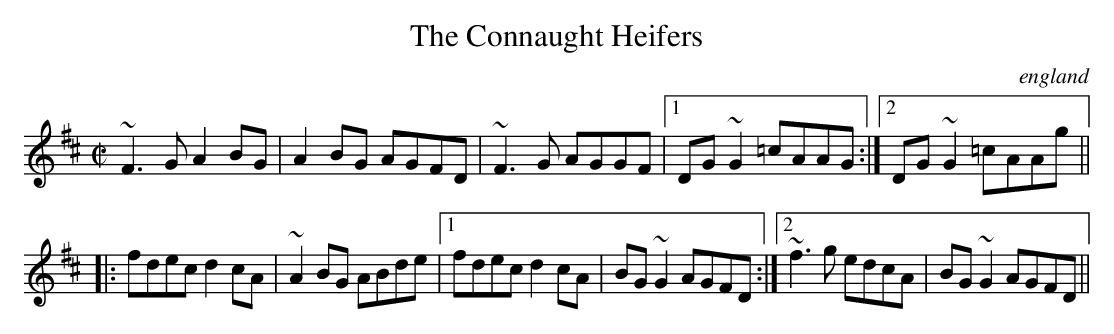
X:1
T:Connaught Heifers, The
O:england
M:C|
K:D
~F3G A2BG|A2BG AGFD|~F3G AGGF|1 DG~G2 =cAAG:|2 DG~G2 =cAAg||
|:fdec d2cA|~A2BG ABde|1 fdec d2cA|BG~G2 AGFD:|2 ~f3g edcA|BG~G2 AGFD||
